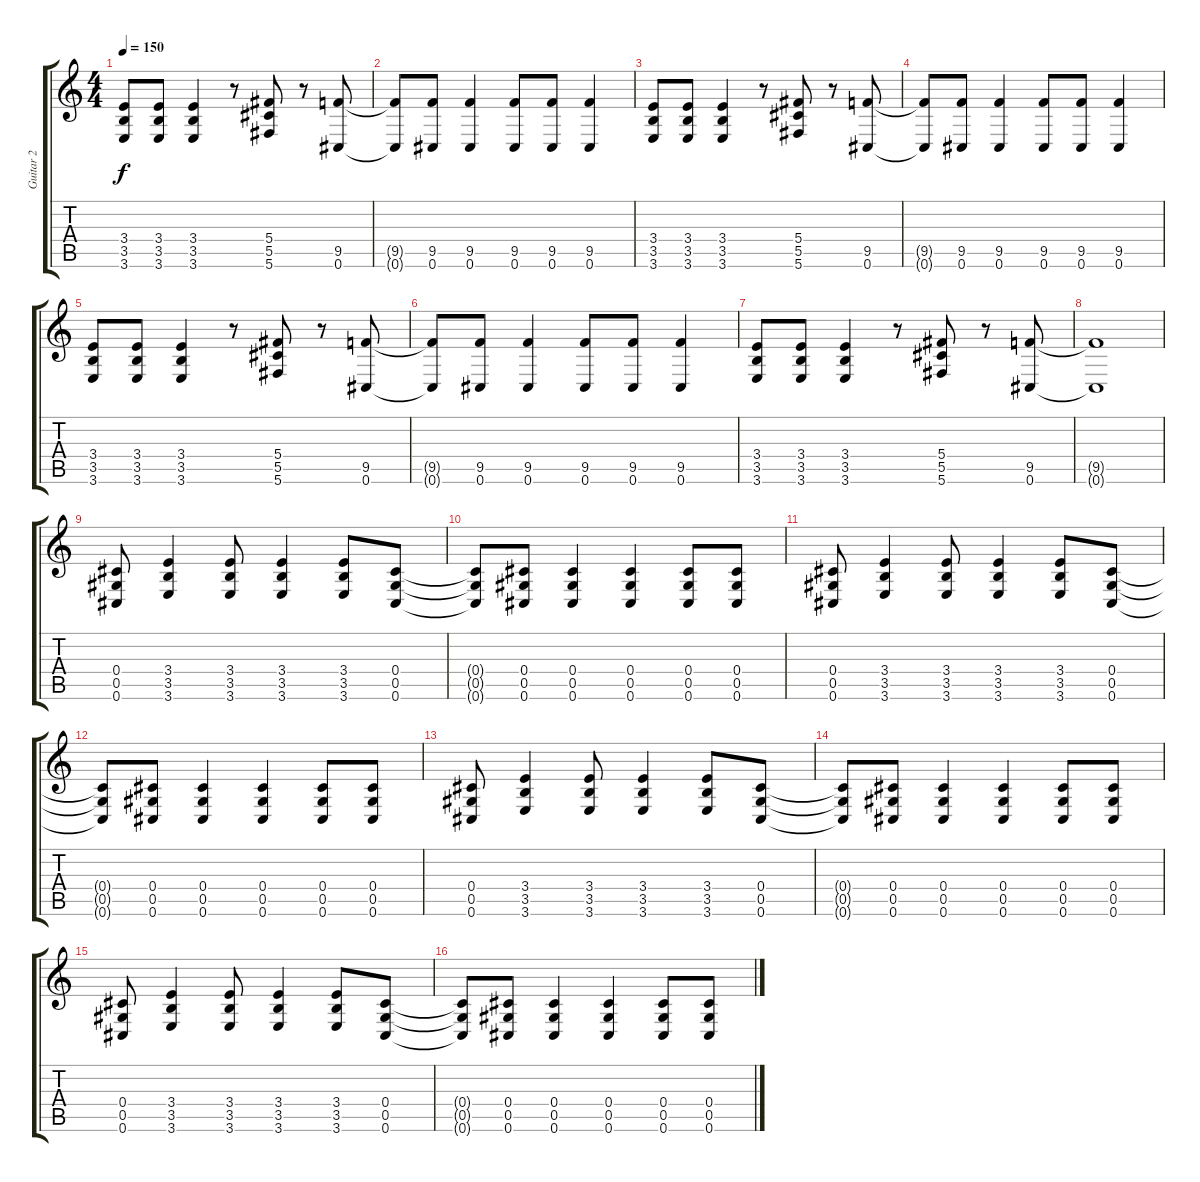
\track ("Guitar 2" "Guitar 2") {instrument overdrivenguitar}
\staff {score tabs}
\tuning (Eb4 Bb3 Gb3 Db3 Ab2 Db2) {hide}
\ts (4 4)
\tempo 150
\clef g2
\ks c
(3.4 3.5 3.6).8{dy f} (3.4 3.5 3.6).8 (3.4 3.5 3.6).4 r.8 (5.4 5.5 5.6).8 r.8 (9.5 0.6).8 |
(9.5{t} 0.6{t}).8 (9.5 0.6).8 (9.5 0.6).4 (9.5 0.6).8 (9.5 0.6).8 (9.5 0.6).4 |
(3.4 3.5 3.6).8 (3.4 3.5 3.6).8 (3.4 3.5 3.6).4 r.8 (5.4 5.5 5.6).8 r.8 (9.5 0.6).8 |
(9.5{t} 0.6{t}).8 (9.5 0.6).8 (9.5 0.6).4 (9.5 0.6).8 (9.5 0.6).8 (9.5 0.6).4 |
(3.4 3.5 3.6).8 (3.4 3.5 3.6).8 (3.4 3.5 3.6).4 r.8 (5.4 5.5 5.6).8 r.8 (9.5 0.6).8 |
(9.5{t} 0.6{t}).8 (9.5 0.6).8 (9.5 0.6).4 (9.5 0.6).8 (9.5 0.6).8 (9.5 0.6).4 |
(3.4 3.5 3.6).8 (3.4 3.5 3.6).8 (3.4 3.5 3.6).4 r.8 (5.4 5.5 5.6).8 r.8 (9.5 0.6).8 |
(9.5{t} 0.6{t}).1 |
(0.4 0.5 0.6).8 (3.4 3.5 3.6).4 (3.4 3.5 3.6).8 (3.4 3.5 3.6).4 (3.4 3.5 3.6).8 (0.4 0.5 0.6).8 |
(0.4{t} 0.5{t} 0.6{t}).8 (0.4 0.5 0.6).8 (0.4 0.5 0.6).4 (0.4 0.5 0.6).4 (0.4 0.5 0.6).8 (0.4 0.5 0.6).8 |
(0.4 0.5 0.6).8 (3.4 3.5 3.6).4 (3.4 3.5 3.6).8 (3.4 3.5 3.6).4 (3.4 3.5 3.6).8 (0.4 0.5 0.6).8 |
(0.4{t} 0.5{t} 0.6{t}).8 (0.4 0.5 0.6).8 (0.4 0.5 0.6).4 (0.4 0.5 0.6).4 (0.4 0.5 0.6).8 (0.4 0.5 0.6).8 |
(0.4 0.5 0.6).8 (3.4 3.5 3.6).4 (3.4 3.5 3.6).8 (3.4 3.5 3.6).4 (3.4 3.5 3.6).8 (0.4 0.5 0.6).8 |
(0.4{t} 0.5{t} 0.6{t}).8 (0.4 0.5 0.6).8 (0.4 0.5 0.6).4 (0.4 0.5 0.6).4 (0.4 0.5 0.6).8 (0.4 0.5 0.6).8 |
(0.4 0.5 0.6).8 (3.4 3.5 3.6).4 (3.4 3.5 3.6).8 (3.4 3.5 3.6).4 (3.4 3.5 3.6).8 (0.4 0.5 0.6).8 |
(0.4{t} 0.5{t} 0.6{t}).8 (0.4 0.5 0.6).8 (0.4 0.5 0.6).4 (0.4 0.5 0.6).4 (0.4 0.5 0.6).8 (0.4 0.5 0.6).8
